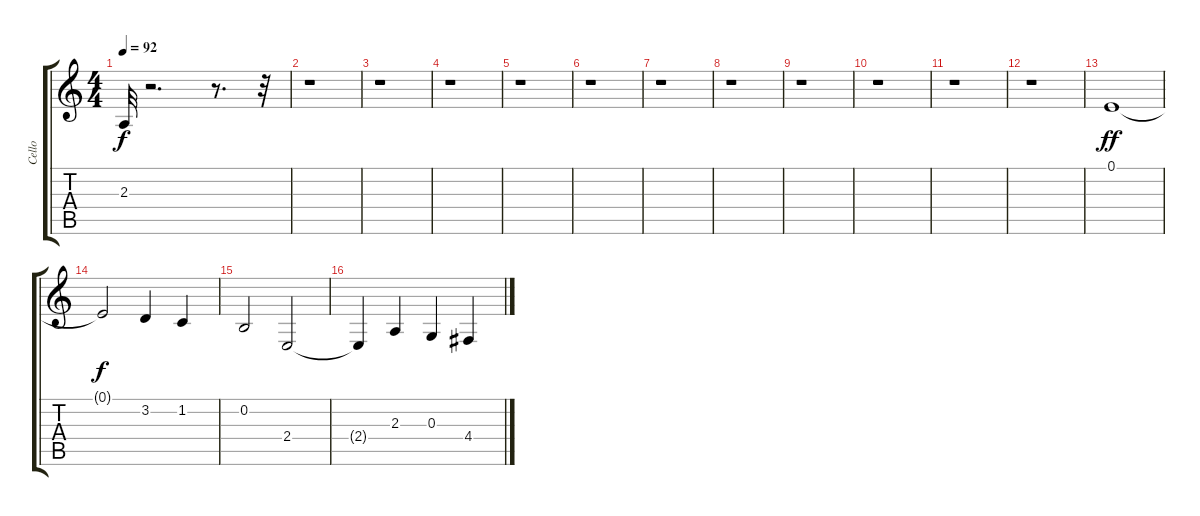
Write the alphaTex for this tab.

\track ("Cello" "Cello") {instrument cello}
\staff {score tabs}
\tuning (E4 B3 G3 D3 A2 E2) {hide}
\ts (4 4)
\tempo 92
\clef g2
\ks c
2.3{t}.32{dy f} r.2{d} r.8{d} r.32 |
r.1 |
r.1 |
r.1 |
r.1 |
r.1 |
r.1 |
r.1 |
r.1 |
r.1 |
r.1 |
r.1 |
0.1.1{dy ff} |
0.1{t}.2{dy f} 3.2.4 1.2.4 |
0.2.2 2.4.2 |
2.4{t}.4 2.3.4 0.3.4 4.4.4
